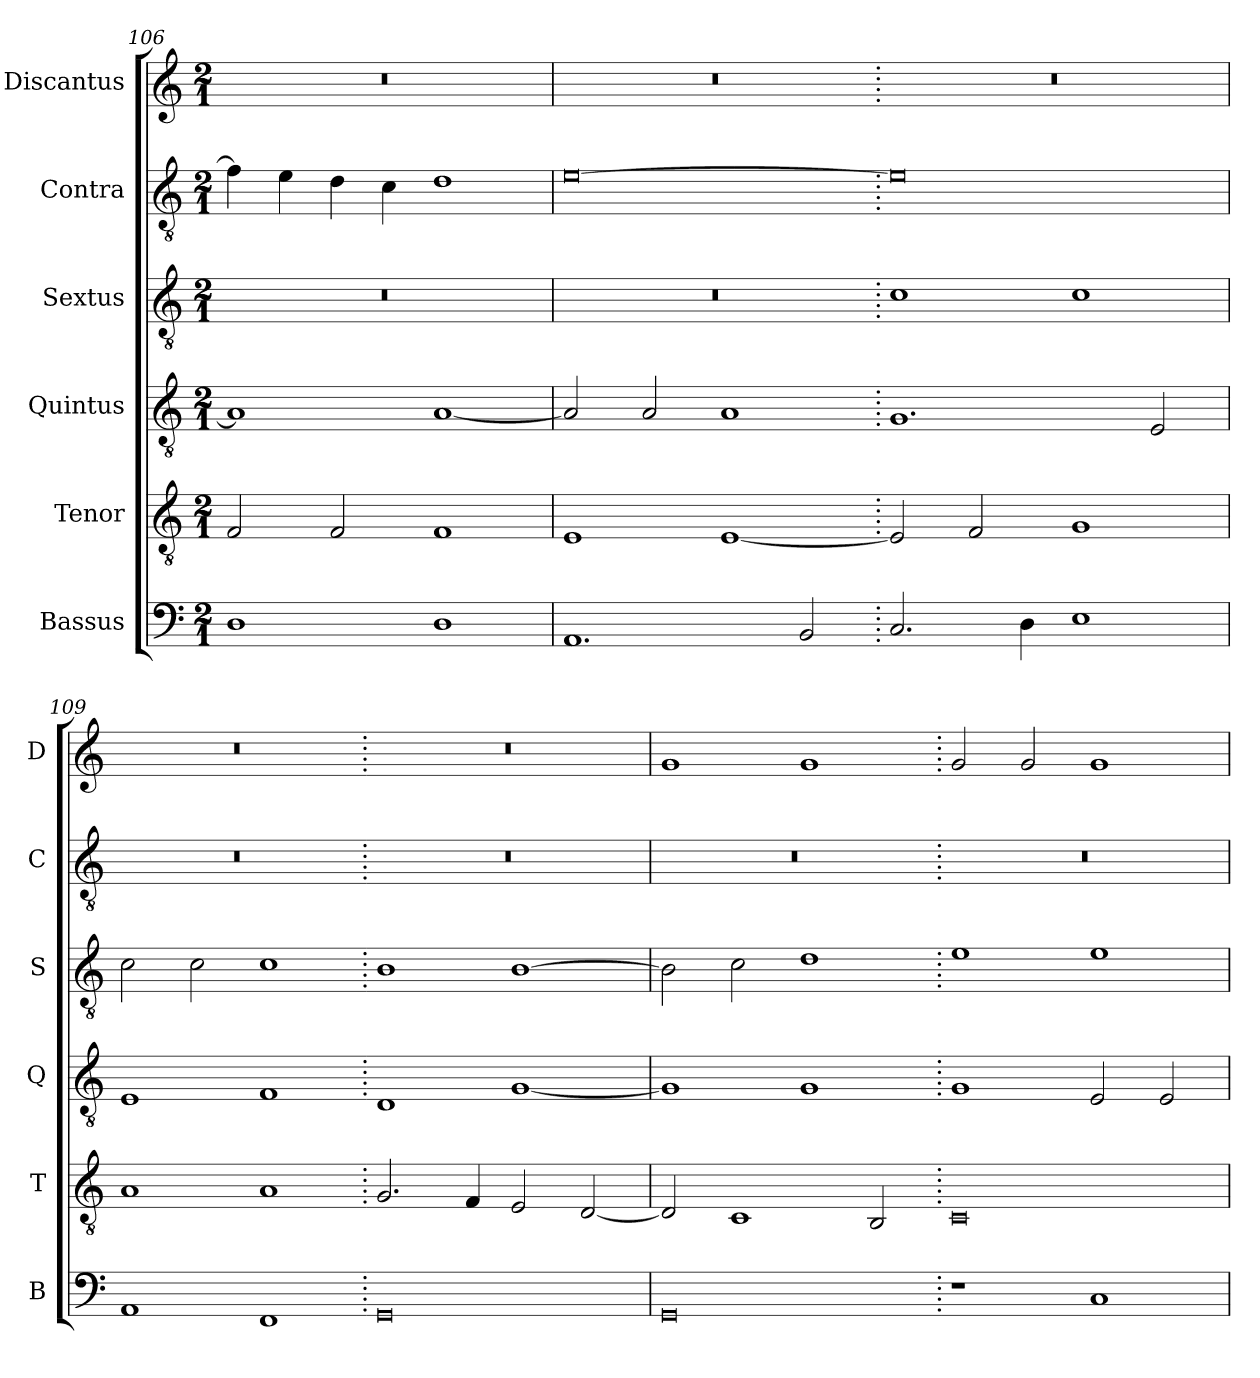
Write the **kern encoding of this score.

**kern	**kern	**kern	**kern	**kern	**kern
*part6	*part5	*part4	*part3	*part2	*part1
*staff6	*staff5	*staff4	*staff3	*staff2	*staff1
*I"Bassus	*I"Tenor	*I"Quintus	*I"Sextus	*I"Contra	*I"Discantus
*I'B	*I'T	*I'Q	*I'S	*I'C	*I'D
*clefF4	*clefGv2	*clefGv2	*clefGv2	*clefGv2	*clefG2
*k[]	*k[]	*k[]	*k[]	*k[]	*k[]
*M2/1	*M2/1	*M2/1	*M2/1	*M2/1	*M2/1
=106	=106	=106	=106	=106	=106
1D	2F/	1A]	0r	4f\]	0r
.	.	.	.	4e\	.
.	2F/	.	.	4d\	.
.	.	.	.	4c\	.
1D	1F	[1A	.	1d	.
=107	=107	=107	=107	=107	=107
1.AA	1E	2A/]	0r	[0e	0r
.	.	2A/	.	.	.
.	[1E	1A	.	.	.
2BB/	.	.	.	.	.
=108.	=108.	=108.	=108.	=108.	=108.
2.C/	2E/]	1.G	1c	0e]	0r
.	2F/	.	.	.	.
4D\	.	.	.	.	.
1E	1G	.	1c	.	.
.	.	2E/	.	.	.
=109	=109	=109	=109	=109	=109
1AA	1A	1E	2c\	0r	0r
.	.	.	2c\	.	.
1FF	1A	1F	1c	.	.
=110.	=110.	=110.	=110.	=110.	=110.
0GG	2.G/	1D	1B	0r	0r
.	4F/	.	.	.	.
.	2E/	[1G	[1B	.	.
.	[2D/	.	.	.	.
=111	=111	=111	=111	=111	=111
0GG	2D/]	1G]	2B\]	0r	1g
.	1C	.	2c\	.	.
.	.	1G	1d	.	1g
.	2BB/	.	.	.	.
=112.	=112.	=112.	=112.	=112.	=112.
1r	0C	1G	1e	0r	2g/
.	.	.	.	.	2g/
1C	.	2E/	1e	.	1g
.	.	2E/	.	.	.
=	=	=	=	=	=
*-	*-	*-	*-	*-	*-
